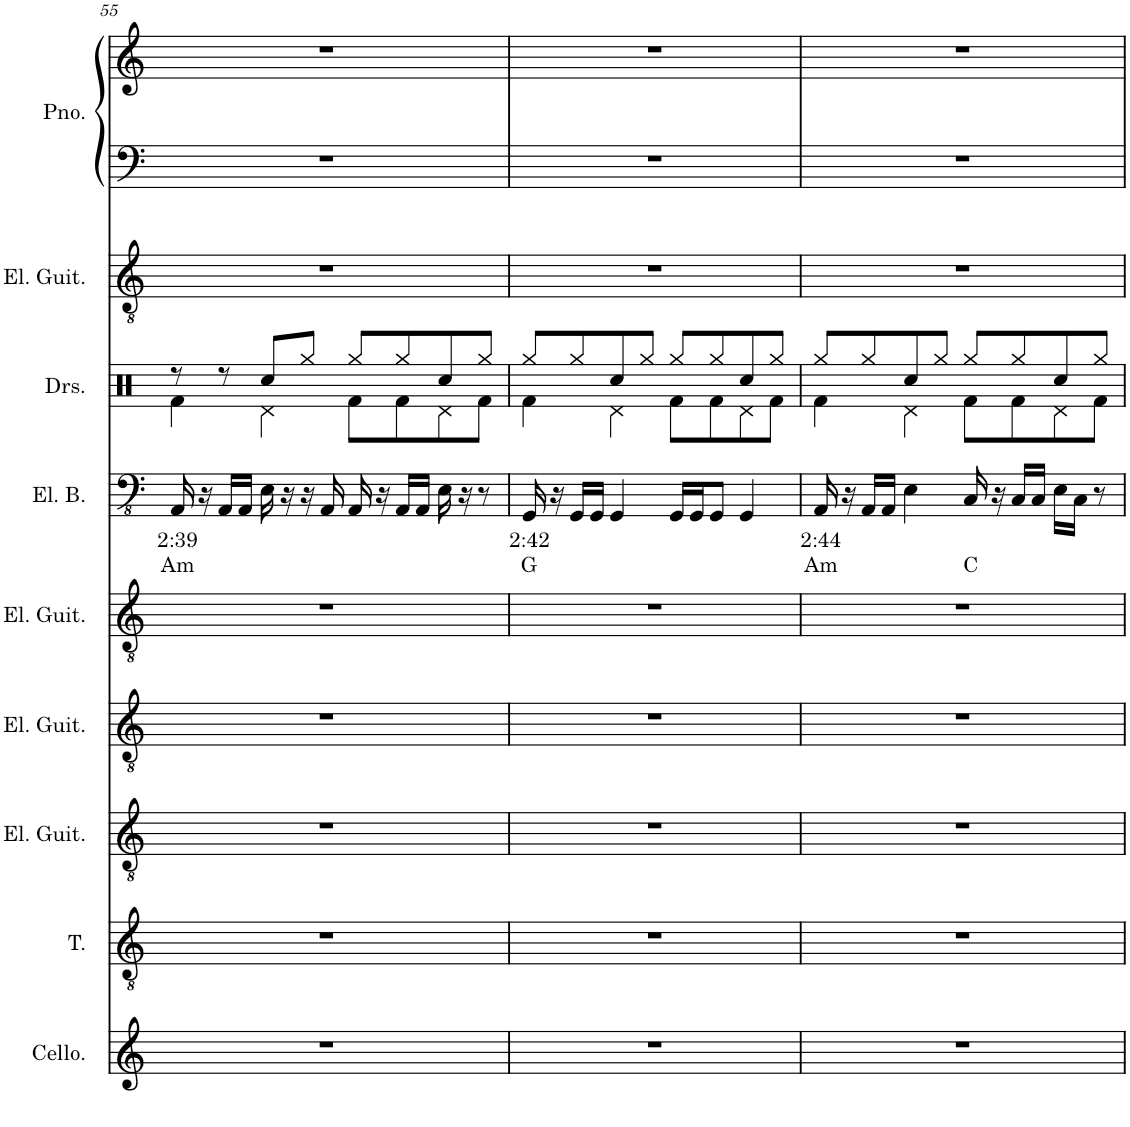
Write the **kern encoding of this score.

**kern	**kern	**kern	**kern	**kern	**kern	**text	**text	**kern	**kern	**kern	**kern
*part9	*part8	*part7	*part6	*part5	*part4	*part4	*part4	*part3	*part2	*part1	*part1
*staff10	*staff9	*staff8	*staff7	*staff6	*staff5	*staff5	*staff5	*staff4	*staff3	*staff2	*staff1
*I"Cello	*I"Tenor	*I"Electric Guitar	*I"Electric Guitar	*I"Electric Guitar	*I"Electric Bass	*	*	*I"Drumset	*I"Electric Guitar	*I"Piano	*
*I'Cello.	*I'T.	*I'El. Guit.	*I'El. Guit.	*I'El. Guit.	*I'El. B.	*	*	*I'Drs.	*I'El. Guit.	*I'Pno.	*
!!LO:PB:g=z
*clefG2	*clefGv2	*clefGv2	*clefGv2	*clefGv2	*clefFv4	*	*	*clefX	*clefGv2	*clefF4	*clefG2
*k[]	*k[]	*k[]	*k[]	*k[]	*k[]	*	*	*k[]	*k[]	*k[]	*k[]
*M4/4	*M4/4	*M4/4	*M4/4	*M4/4	*M4/4	*	*	*M4/4	*M4/4	*M4/4	*M4/4
=55	=55	=55	=55	=55	=55	=55	=55	=55	=55	=55	=55
!	!	!	!	!	!	!LO:LY:b	!LO:LY:b	!	!	!	!
*	*	*	*	*	*	*	*	*^	*	*	*
1r	1r	1r	1r	1r	16AAA/	2:39	Am	8r	4Rf\	1r	1r	1r
.	.	.	.	.	16r	.	.	.	.	.	.	.
.	.	.	.	.	16AAA/LL	.	.	8r	.	.	.	.
.	.	.	.	.	16AAA/JJ	.	.	.	.	.	.	.
.	.	.	.	.	16EE\	.	.	8Rcc/L	4Rd\	.	.	.
.	.	.	.	.	16r	.	.	.	.	.	.	.
.	.	.	.	.	16r	.	.	8Rgg/J	.	.	.	.
.	.	.	.	.	16AAA/	.	.	.	.	.	.	.
.	.	.	.	.	16AAA/	.	.	8Rgg/L	8Rf\L	.	.	.
.	.	.	.	.	16r	.	.	.	.	.	.	.
.	.	.	.	.	16AAA/LL	.	.	8Rgg/	8Rf\	.	.	.
.	.	.	.	.	16AAA/JJ	.	.	.	.	.	.	.
.	.	.	.	.	16EE\	.	.	8Rcc/	8Rd\	.	.	.
.	.	.	.	.	16r	.	.	.	.	.	.	.
.	.	.	.	.	8r	.	.	8Rgg/J	8Rf\J	.	.	.
=56	=56	=56	=56	=56	=56	=56	=56	=56	=56	=56	=56	=56
!	!	!	!	!	!	!LO:LY:b	!LO:LY:b	!	!	!	!	!
1r	1r	1r	1r	1r	16GGG/	2:42	G	8Rgg/L	4Rf\	1r	1r	1r
.	.	.	.	.	16r	.	.	.	.	.	.	.
.	.	.	.	.	16GGG/LL	.	.	8Rgg/	.	.	.	.
.	.	.	.	.	16GGG/JJ	.	.	.	.	.	.	.
.	.	.	.	.	4GGG/	.	.	8Rcc/	4Rd\	.	.	.
.	.	.	.	.	.	.	.	8Rgg/J	.	.	.	.
.	.	.	.	.	16GGG/LL	.	.	8Rgg/L	8Rf\L	.	.	.
.	.	.	.	.	16GGG/J	.	.	.	.	.	.	.
.	.	.	.	.	8GGG/J	.	.	8Rgg/	8Rf\	.	.	.
.	.	.	.	.	4GGG/	.	.	8Rcc/	8Rd\	.	.	.
.	.	.	.	.	.	.	.	8Rgg/J	8Rf\J	.	.	.
=57	=57	=57	=57	=57	=57	=57	=57	=57	=57	=57	=57	=57
!	!	!	!	!	!	!LO:LY:b	!LO:LY:b	!	!	!	!	!
1r	1r	1r	1r	1r	16AAA/	2:44	Am	8Rgg/L	4Rf\	1r	1r	1r
.	.	.	.	.	16r	.	.	.	.	.	.	.
.	.	.	.	.	16AAA/LL	.	.	8Rgg/	.	.	.	.
.	.	.	.	.	16AAA/JJ	.	.	.	.	.	.	.
.	.	.	.	.	4EE\	.	.	8Rcc/	4Rd\	.	.	.
.	.	.	.	.	.	.	.	8Rgg/J	.	.	.	.
!	!	!	!	!	!	!	!LO:LY:b	!	!	!	!	!
.	.	.	.	.	16CC/	.	C	8Rgg/L	8Rf\L	.	.	.
.	.	.	.	.	16r	.	.	.	.	.	.	.
.	.	.	.	.	16CC/LL	.	.	8Rgg/	8Rf\	.	.	.
.	.	.	.	.	16CC/JJ	.	.	.	.	.	.	.
.	.	.	.	.	16EE\LL	.	.	8Rcc/	8Rd\	.	.	.
.	.	.	.	.	16CC\JJ	.	.	.	.	.	.	.
.	.	.	.	.	8r	.	.	8Rgg/J	8Rf\J	.	.	.
*	*	*	*	*	*	*	*	*v	*v	*	*	*
=	=	=	=	=	=	=	=	=	=	=	=
*-	*-	*-	*-	*-	*-	*-	*-	*-	*-	*-	*-
